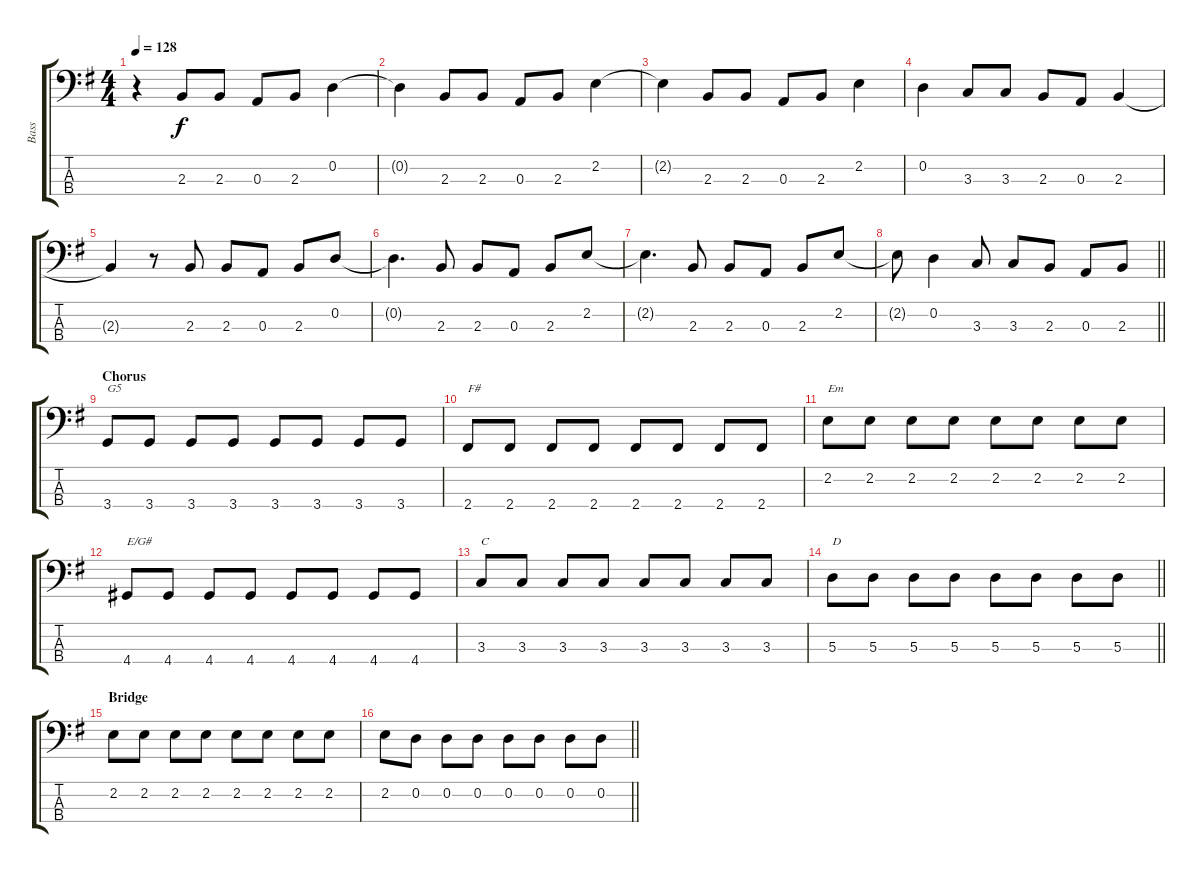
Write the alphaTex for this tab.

\track ("Bass" "Bass") {instrument electricbassfinger}
\staff {score tabs}
\tuning (G2 D2 A1 E1) {hide}
\ts (4 4)
\tempo 128
\clef f4
\ks g
r.4{dy f} 2.3.8 2.3.8 0.3.8 2.3.8 0.2.4 |
0.2{t}.4 2.3.8 2.3.8 0.3.8 2.3.8 2.2.4 |
2.2{t}.4 2.3.8 2.3.8 0.3.8 2.3.8 2.2.4 |
0.2.4 3.3.8 3.3.8 2.3.8 0.3.8 2.3.4 |
2.3{t}.4 r.8 2.3.8 2.3.8 0.3.8 2.3.8 0.2.8 |
0.2{t}.4{d} 2.3.8 2.3.8 0.3.8 2.3.8 2.2.8 |
2.2{t}.4{d} 2.3.8 2.3.8 0.3.8 2.3.8 2.2.8 |
\barLineRight lightlight
2.2{t}.8 0.2.4 3.3.8 3.3.8 2.3.8 0.3.8 2.3.8 |
\section ("" "Chorus")
3.4.8{txt "G5"} 3.4.8 3.4.8 3.4.8 3.4.8 3.4.8 3.4.8 3.4.8 |
2.4.8{txt "F#"} 2.4.8 2.4.8 2.4.8 2.4.8 2.4.8 2.4.8 2.4.8 |
2.2.8{txt "Em"} 2.2.8 2.2.8 2.2.8 2.2.8 2.2.8 2.2.8 2.2.8 |
4.4.8{txt "E/G#"} 4.4.8 4.4.8 4.4.8 4.4.8 4.4.8 4.4.8 4.4.8 |
3.3.8{txt "C"} 3.3.8 3.3.8 3.3.8 3.3.8 3.3.8 3.3.8 3.3.8 |
\barLineRight lightlight
5.3.8{txt "D"} 5.3.8 5.3.8 5.3.8 5.3.8 5.3.8 5.3.8 5.3.8 |
\section ("" "Bridge")
2.2.8 2.2.8 2.2.8 2.2.8 2.2.8 2.2.8 2.2.8 2.2.8 |
\barLineRight lightlight
2.2.8 0.2.8 0.2.8 0.2.8 0.2.8 0.2.8 0.2.8 0.2.8
